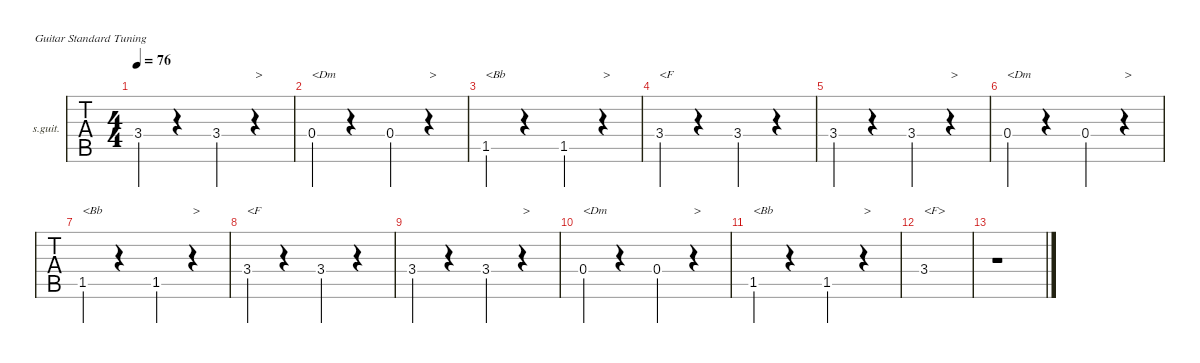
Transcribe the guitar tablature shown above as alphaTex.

\defaultSystemsLayout 4
\hideDynamics
\bracketExtendMode nobrackets
\firstSystemTrackNameOrientation horizontal
\track ("basic riff 01" "s.guit.") {instrument acousticguitarsteel}
\staff {tabs}
\tuning (E4 B3 G3 D3 A2 E2)
\ts (4 4)
\tempo 76
\clef g2
\ks gminor
3.4{acc forcenatural}.4{dy mf beam Up} r.4{beam Down} 3.4{acc forcenatural}.4{beam Up} r.4{txt ">" beam Down} |
0.4{acc forcenatural}.4{txt "<Dm" beam Up} r.4{beam Down} 0.4{acc forcenatural}.4{beam Up} r.4{txt ">" beam Down} |
1.5{acc b}.4{txt "<Bb" beam Up} r.4{beam Down} 1.5{acc b}.4{beam Up} r.4{txt ">" beam Down} |
3.4{acc forcenatural}.4{txt "<F" beam Up} r.4{beam Down} 3.4{acc forcenatural}.4{beam Up} r.4{beam Down} |
3.4{acc forcenatural}.4{beam Up} r.4{beam Down} 3.4{acc forcenatural}.4{beam Up} r.4{txt ">" beam Down} |
0.4{acc forcenatural}.4{txt "<Dm" beam Up} r.4{beam Down} 0.4{acc forcenatural}.4{beam Up} r.4{txt ">" beam Down} |
1.5{acc b}.4{txt "<Bb" beam Up} r.4{beam Down} 1.5{acc b}.4{beam Up} r.4{txt ">" beam Down} |
3.4{acc forcenatural}.4{txt "<F" beam Up} r.4{beam Down} 3.4{acc forcenatural}.4{beam Up} r.4{beam Down} |
3.4{acc forcenatural}.4{beam Up} r.4{beam Down} 3.4{acc forcenatural}.4{beam Up} r.4{txt ">" beam Down} |
0.4{acc forcenatural}.4{txt "<Dm" beam Up} r.4{beam Down} 0.4{acc forcenatural}.4{beam Up} r.4{txt ">" beam Down} |
1.5{acc b}.4{txt "<Bb" beam Up} r.4{beam Down} 1.5{acc b}.4{beam Up} r.4{txt ">" beam Down} |
3.4{acc forcenatural}.1{txt "<F>" beam Up} |
r.1{beam Down}
